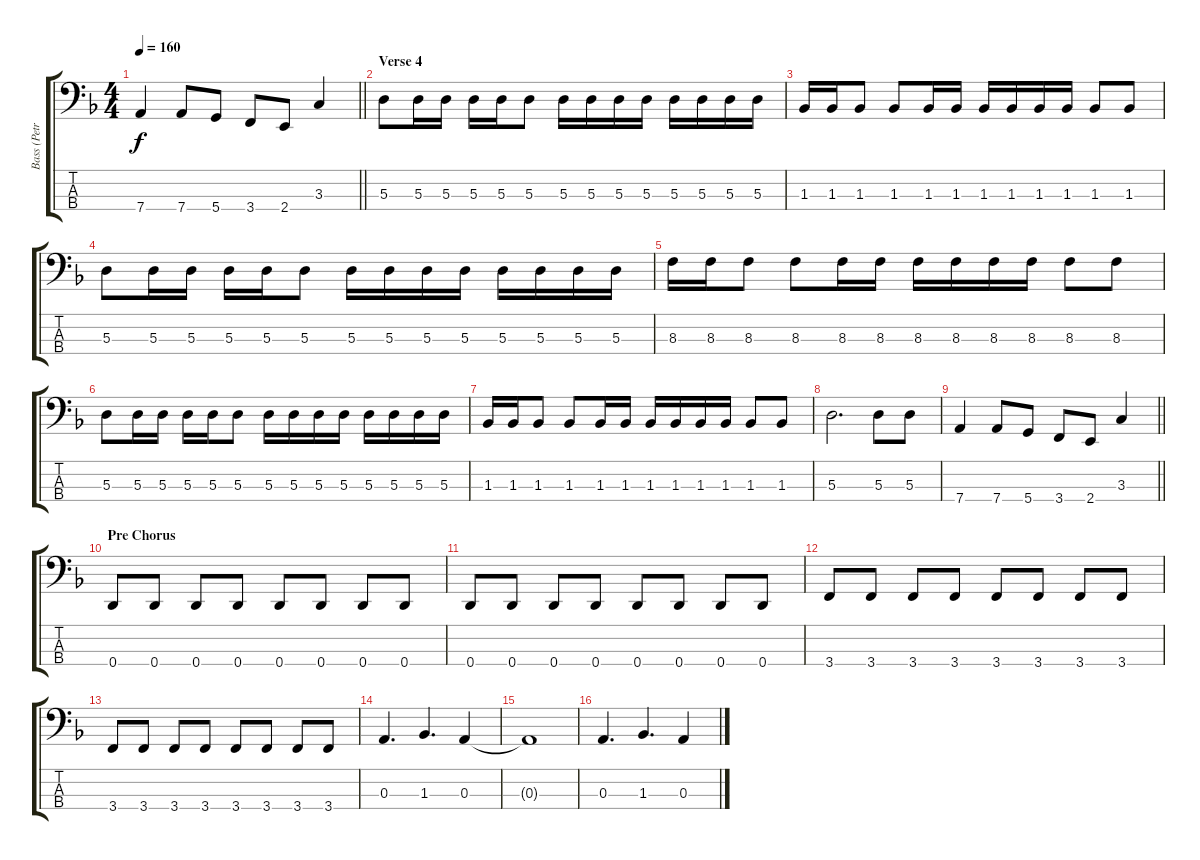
\track ("Bass (Petros)" "Bass (Petr") {instrument electricbassfinger}
\staff {score tabs}
\tuning (G2 D2 A1 D1) {hide}
\ts (4 4)
\tempo 160
\clef f4
\barLineRight lightlight
\ks dminor
7.4.4{dy f} 7.4.8 5.4.8 3.4.8 2.4.8 3.3.4 |
\section ("" "Verse 4")
5.3.8 5.3.16 5.3.16 5.3.16 5.3.16 5.3.8 5.3.16 5.3.16 5.3.16 5.3.16 5.3.16 5.3.16 5.3.16 5.3.16 |
1.3.16 1.3.16 1.3.8 1.3.8 1.3.16 1.3.16 1.3.16 1.3.16 1.3.16 1.3.16 1.3.8 1.3.8 |
5.3.8 5.3.16 5.3.16 5.3.16 5.3.16 5.3.8 5.3.16 5.3.16 5.3.16 5.3.16 5.3.16 5.3.16 5.3.16 5.3.16 |
8.3.16 8.3.16 8.3.8 8.3.8 8.3.16 8.3.16 8.3.16 8.3.16 8.3.16 8.3.16 8.3.8 8.3.8 |
5.3.8 5.3.16 5.3.16 5.3.16 5.3.16 5.3.8 5.3.16 5.3.16 5.3.16 5.3.16 5.3.16 5.3.16 5.3.16 5.3.16 |
1.3.16 1.3.16 1.3.8 1.3.8 1.3.16 1.3.16 1.3.16 1.3.16 1.3.16 1.3.16 1.3.8 1.3.8 |
5.3.2{d} 5.3.8 5.3.8 |
\barLineRight lightlight
7.4.4 7.4.8 5.4.8 3.4.8 2.4.8 3.3.4 |
\section ("" "Pre Chorus")
0.4.8 0.4.8 0.4.8 0.4.8 0.4.8 0.4.8 0.4.8 0.4.8 |
0.4.8 0.4.8 0.4.8 0.4.8 0.4.8 0.4.8 0.4.8 0.4.8 |
3.4.8 3.4.8 3.4.8 3.4.8 3.4.8 3.4.8 3.4.8 3.4.8 |
3.4.8 3.4.8 3.4.8 3.4.8 3.4.8 3.4.8 3.4.8 3.4.8 |
0.3.4{d} 1.3.4{d} 0.3.4 |
0.3{t}.1 |
0.3.4{d} 1.3.4{d} 0.3.4
